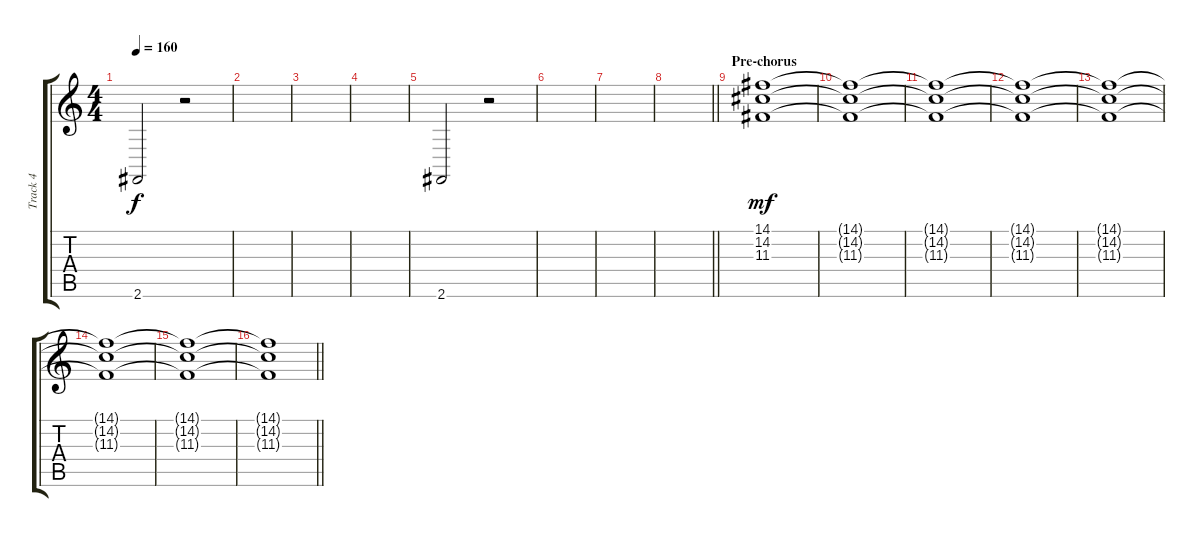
\track ("Track 4" "Track 4") {instrument synthstrings1}
\staff {score tabs}
\tuning (E4 B3 G3 D3 A2 E2) {hide}
\ts (4 4)
\tempo 160
\clef g2
\ks c
2.6.2{dy f} r.2 |
|
|
|
2.6.2 r.2 |
|
|
\barLineRight lightlight
|
\section ("" "Pre-chorus")
(14.1 14.2 11.3).1{dy mf} |
(14.1{t} 14.2{t} 11.3{t}).1 |
(14.1{t} 14.2{t} 11.3{t}).1 |
(14.1{t} 14.2{t} 11.3{t}).1 |
(14.1{t} 14.2{t} 11.3{t}).1 |
(14.1{t} 14.2{t} 11.3{t}).1 |
(14.1{t} 14.2{t} 11.3{t}).1 |
\barLineRight lightlight
(14.1{t} 14.2{t} 11.3{t}).1
